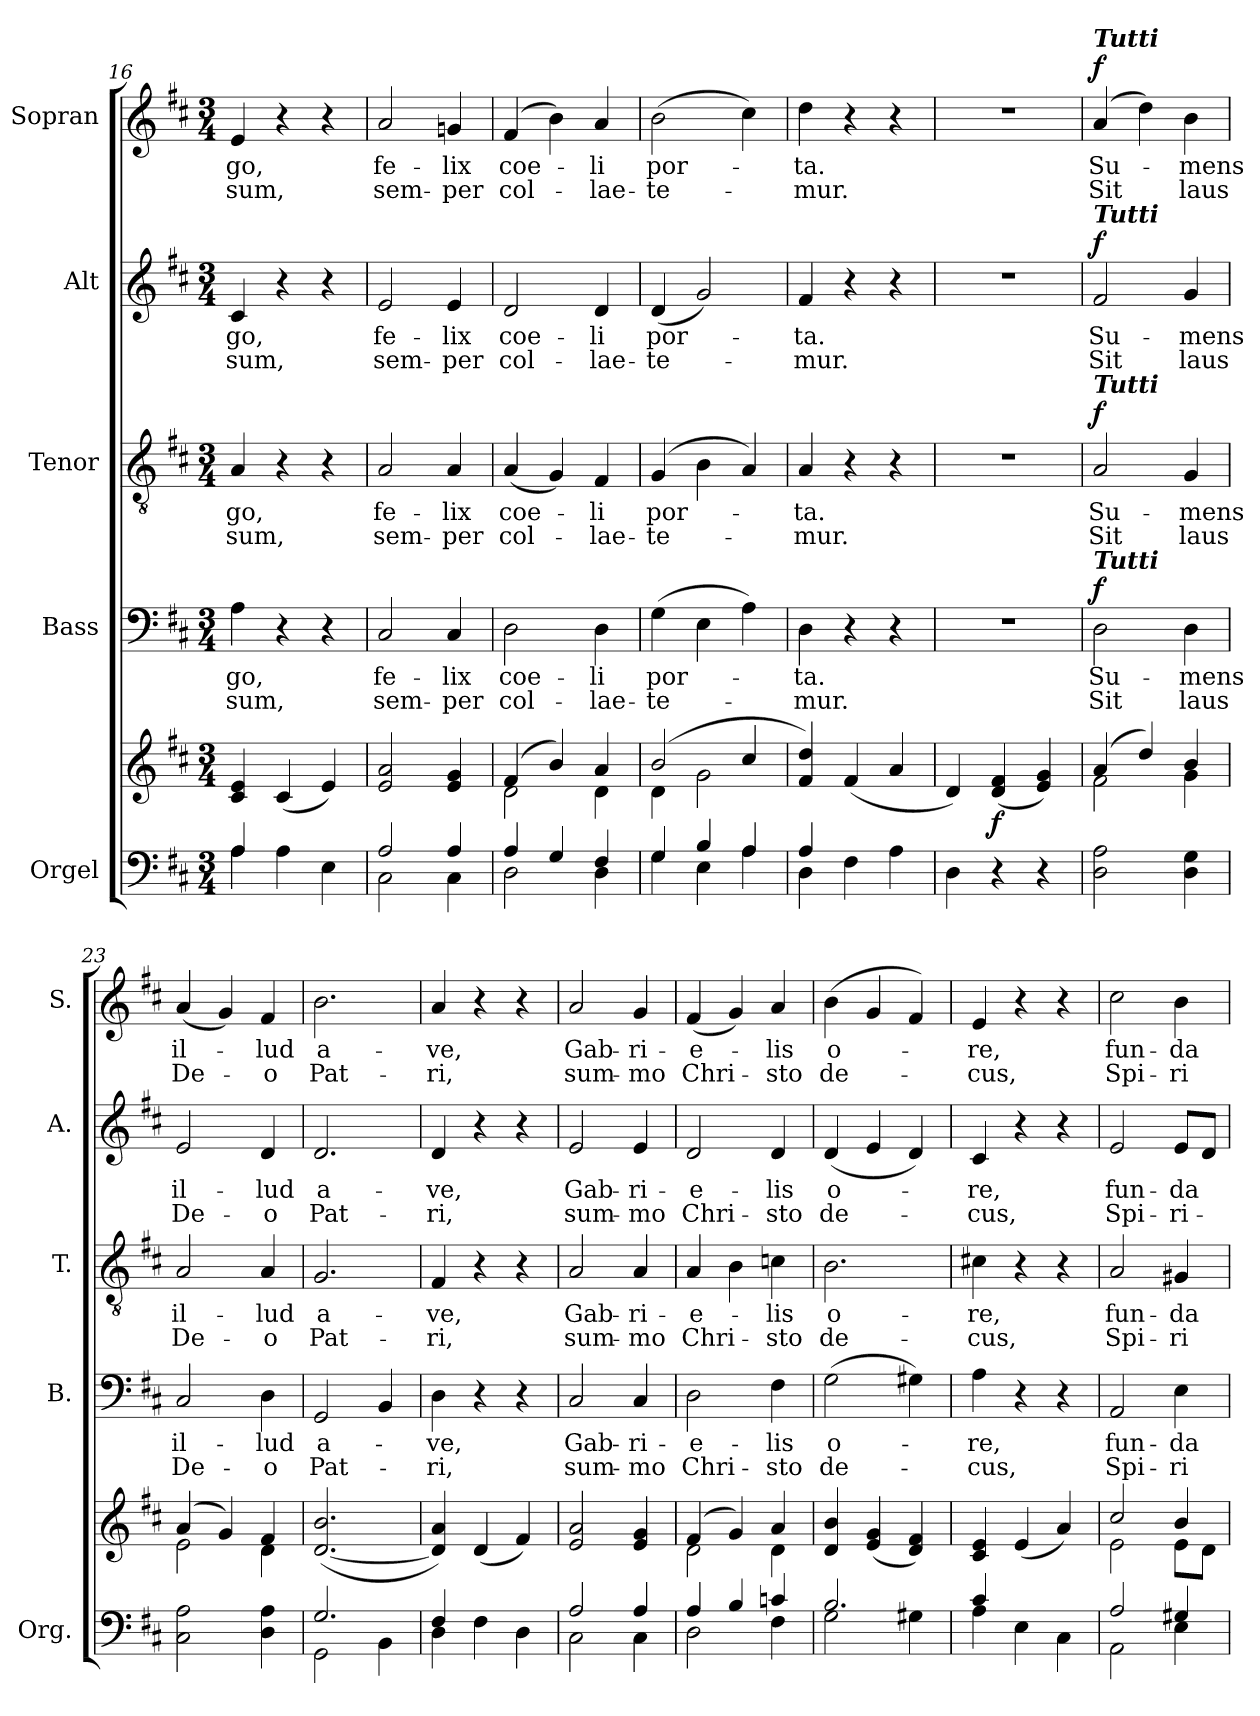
**kern	**kern	**dynam	**kern	**text	**text	**dynam	**kern	**text	**text	**dynam	**kern	**text	**text	**dynam	**kern	**text	**text	**dynam
*part5	*part5	*part5	*part4	*part4	*part4	*part4	*part3	*part3	*part3	*part3	*part2	*part2	*part2	*part2	*part1	*part1	*part1	*part1
*staff6	*staff5	*staff5/6	*staff4	*staff4	*staff4	*staff4	*staff3	*staff3	*staff3	*staff3	*staff2	*staff2	*staff2	*staff2	*staff1	*staff1	*staff1	*staff1
*I"Orgel	*	*	*I"Bass	*	*	*	*I"Tenor	*	*	*	*I"Alt	*	*	*	*I"Sopran	*	*	*
*I'Org.	*	*	*I'B.	*	*	*	*I'T.	*	*	*	*I'A.	*	*	*	*I'S.	*	*	*
*clefF4	*clefG2	*	*clefF4	*	*	*	*clefGv2	*	*	*	*clefG2	*	*	*	*clefG2	*	*	*
*k[f#c#]	*k[f#c#]	*	*k[f#c#]	*	*	*	*k[f#c#]	*	*	*	*k[f#c#]	*	*	*	*k[f#c#]	*	*	*
*D:	*D:	*	*D:	*	*	*	*D:	*	*	*	*D:	*	*	*	*D:	*	*	*
*M3/4	*M3/4	*	*M3/4	*	*	*	*M3/4	*	*	*	*M3/4	*	*	*	*M3/4	*	*	*
=16	=16	=16	=16	=16	=16	=16	=16	=16	=16	=16	=16	=16	=16	=16	=16	=16	=16	=16
*^	*	*	*	*	*	*	*	*	*	*	*	*	*	*	*	*	*	*
!	!	!	!	!	!LO:LY:b	!LO:LY:b	!	!	!LO:LY:b	!LO:LY:b	!	!	!LO:LY:b	!LO:LY:b	!	!	!LO:LY:b	!LO:LY:b	!
4A/	4A\	4c#/ 4e/	.	4A\	-go,	-sum,	.	4A/	-go,	-sum,	.	4c#/	-go,	-sum,	.	4e/	-go,	-sum,	.
4ryy	4A\	(<4c#/	.	4r	.	.	.	4r	.	.	.	4r	.	.	.	4r	.	.	.
4ryy	4E\	4e/)	.	4r	.	.	.	4r	.	.	.	4r	.	.	.	4r	.	.	.
!!LO:LB:g=z
=17	=17	=17	=17	=17	=17	=17	=17	=17	=17	=17	=17	=17	=17	=17	=17	=17	=17	=17	=17
!	!	!	!	!	!LO:LY:b	!LO:LY:b	!	!	!LO:LY:b	!LO:LY:b	!	!	!LO:LY:b	!LO:LY:b	!	!	!LO:LY:b	!LO:LY:b	!
2A/	2C#\	2e/ 2a/	.	2C#/	fe-	sem-	.	2A/	fe-	sem-	.	2e/	fe-	sem-	.	2a/	fe-	sem-	.
!	!	!	!	!	!LO:LY:b	!LO:LY:b	!	!	!LO:LY:b	!LO:LY:b	!	!	!LO:LY:b	!LO:LY:b	!	!	!LO:LY:b	!LO:LY:b	!
4A/	4C#\	4e/ 4g/	.	4C#/	-lix	-per	.	4A/	-lix	-per	.	4e/	-lix	-per	.	4gn/	-lix	-per	.
=18	=18	=18	=18	=18	=18	=18	=18	=18	=18	=18	=18	=18	=18	=18	=18	=18	=18	=18	=18
*	*	*^	*	*	*	*	*	*	*	*	*	*	*	*	*	*	*	*	*
!	!	!	!	!	!	!LO:LY:b	!LO:LY:b	!	!	!LO:LY:b	!LO:LY:b	!	!	!LO:LY:b	!LO:LY:b	!	!	!LO:LY:b	!LO:LY:b	!
4A/	2D\	(4f#/	2d\	.	2D\	coe-	col-	.	(<4A/	coe-	col-	.	2d/	coe-	col-	.	(4f#/	coe-	col-	.
4G/	.	4b/)	.	.	.	.	.	.	4G/)	.	.	.	.	.	.	.	4b\)	.	.	.
!	!	!	!	!	!	!LO:LY:b	!LO:LY:b	!	!	!LO:LY:b	!LO:LY:b	!	!	!LO:LY:b	!LO:LY:b	!	!	!LO:LY:b	!LO:LY:b	!
4F#/	4D\	4a/	4d\	.	4D\	-li	-lae-	.	4F#/	-li	-lae-	.	4d/	-li	-lae-	.	4a/	-li	-lae-	.
=19	=19	=19	=19	=19	=19	=19	=19	=19	=19	=19	=19	=19	=19	=19	=19	=19	=19	=19	=19	=19
!	!	!	!	!	!	!LO:LY:b	!LO:LY:b	!	!	!LO:LY:b	!LO:LY:b	!	!	!LO:LY:b	!LO:LY:b	!	!	!LO:LY:b	!LO:LY:b	!
4G/	4G\	(2b/	4d\	.	(>4G\	por-	-te-	.	(4G/	por-	-te-	.	(<4d/	por-	-te-	.	(>2b\	por-	-te-	.
4B/	4E\	.	2g\	.	4E\	.	.	.	4B\	.	.	.	2g/)	.	.	.	.	.	.	.
4A/	4A\	4cc#/	.	.	4A\)	.	.	.	4A/)	.	.	.	.	.	.	.	4cc#\)	.	.	.
*	*	*v	*v	*	*	*	*	*	*	*	*	*	*	*	*	*	*	*	*	*
=20	=20	=20	=20	=20	=20	=20	=20	=20	=20	=20	=20	=20	=20	=20	=20	=20	=20	=20	=20
!	!	!	!	!	!LO:LY:b	!LO:LY:b	!	!	!LO:LY:b	!LO:LY:b	!	!	!LO:LY:b	!LO:LY:b	!	!	!LO:LY:b	!LO:LY:b	!
4A/	4D\	4f#/ 4dd/)	.	4D\	-ta.	-mur.	.	4A/	-ta.	-mur.	.	4f#/	-ta.	-mur.	.	4dd\	-ta.	-mur.	.
4ryy	4F#\	(<4f#/	.	4r	.	.	.	4r	.	.	.	4r	.	.	.	4r	.	.	.
4ryy	4A\	4a/	.	4r	.	.	.	4r	.	.	.	4r	.	.	.	4r	.	.	.
*v	*v	*	*	*	*	*	*	*	*	*	*	*	*	*	*	*	*	*	*
=21	=21	=21	=21	=21	=21	=21	=21	=21	=21	=21	=21	=21	=21	=21	=21	=21	=21	=21
4D\	4d/)	.	2.r	.	.	.	2.r	.	.	.	2.r	.	.	.	2.r	.	.	.
!	!	!LO:DY:b	!	!	!	!	!	!	!	!	!	!	!	!	!	!	!	!
4r	(<4d/ 4f#/	f	.	.	.	.	.	.	.	.	.	.	.	.	.	.	.	.
4r	4e/ 4g/)	.	.	.	.	.	.	.	.	.	.	.	.	.	.	.	.	.
!!LO:PB:g=z
=22	=22	=22	=22	=22	=22	=22	=22	=22	=22	=22	=22	=22	=22	=22	=22	=22	=22	=22
*	*^	*	*	*	*	*	*	*	*	*	*	*	*	*	*	*	*	*
!	!	!	!	!	!	!	!	!	!	!	!	!	!	!	!	!LO:TX:a:Bi:t=Tutti	!	!	!
!	!	!	!	!	!	!	!	!	!	!	!	!LO:TX:a:Bi:t=Tutti	!	!	!	!	!	!	!
!	!	!	!	!	!	!	!	!LO:TX:a:Bi:t=Tutti	!	!	!	!	!	!	!	!	!	!	!
!	!	!	!	!LO:TX:a:Bi:t=Tutti	!	!	!	!	!	!	!	!	!	!	!	!	!	!	!
!	!	!	!	!	!LO:LY:b	!LO:LY:b	!LO:DY:a	!	!LO:LY:b	!LO:LY:b	!LO:DY:a	!	!LO:LY:b	!LO:LY:b	!LO:DY:a	!	!LO:LY:b	!LO:LY:b	!LO:DY:a
2D\ 2A\	(4a/	2f#\	.	2D\	Su-	Sit	f	2A/	Su-	Sit	f	2f#/	Su-	Sit	f	(4a/	Su-	Sit	f
.	4dd/)	.	.	.	.	.	.	.	.	.	.	.	.	.	.	4dd\)	.	.	.
!	!	!	!	!	!LO:LY:b	!LO:LY:b	!	!	!LO:LY:b	!LO:LY:b	!	!	!LO:LY:b	!LO:LY:b	!	!	!LO:LY:b	!LO:LY:b	!
4D\ 4G\	4b/	4g\	.	4D\	-mens	laus	.	4G/	-mens	laus	.	4g/	-mens	laus	.	4b\	-mens	laus	.
=23	=23	=23	=23	=23	=23	=23	=23	=23	=23	=23	=23	=23	=23	=23	=23	=23	=23	=23	=23
!	!	!	!	!	!LO:LY:b	!LO:LY:b	!	!	!LO:LY:b	!LO:LY:b	!	!	!LO:LY:b	!LO:LY:b	!	!	!LO:LY:b	!LO:LY:b	!
2C#\ 2A\	(4a/	2e\	.	2C#/	il-	De-	.	2A/	il-	De-	.	2e/	il-	De-	.	(<4a/	il-	De-	.
.	4g/)	.	.	.	.	.	.	.	.	.	.	.	.	.	.	4g/)	.	.	.
!	!	!	!	!	!LO:LY:b	!LO:LY:b	!	!	!LO:LY:b	!LO:LY:b	!	!	!LO:LY:b	!LO:LY:b	!	!	!LO:LY:b	!LO:LY:b	!
4D\ 4A\	4f#/	4d\	.	4D\	-lud	-o	.	4A/	-lud	-o	.	4d/	-lud	-o	.	4f#/	-lud	-o	.
=24	=24	=24	=24	=24	=24	=24	=24	=24	=24	=24	=24	=24	=24	=24	=24	=24	=24	=24	=24
*^	*	*	*	*	*	*	*	*	*	*	*	*	*	*	*	*	*	*	*
!	!	!	!	!	!	!LO:LY:b	!LO:LY:b	!	!	!LO:LY:b	!LO:LY:b	!	!	!LO:LY:b	!LO:LY:b	!	!	!LO:LY:b	!LO:LY:b	!
*	*	*v	*v	*	*	*	*	*	*	*	*	*	*	*	*	*	*	*	*	*
2.G/	2GG\	([2.d/ 2.b/	.	2GG/	a-	Pat-	.	2.G/	a-	Pat-	.	2.d/	a-	Pat-	.	2.b\	a-	Pat-	.
.	4BB\	.	.	4BB/	.	.	.	.	.	.	.	.	.	.	.	.	.	.	.
=25	=25	=25	=25	=25	=25	=25	=25	=25	=25	=25	=25	=25	=25	=25	=25	=25	=25	=25	=25
!	!	!	!	!	!LO:LY:b	!LO:LY:b	!	!	!LO:LY:b	!LO:LY:b	!	!	!LO:LY:b	!LO:LY:b	!	!	!LO:LY:b	!LO:LY:b	!
4F#/	4D\	4d/] 4a/)	.	4D\	-ve,	-ri,	.	4F#/	-ve,	-ri,	.	4d/	-ve,	-ri,	.	4a/	-ve,	-ri,	.
4ryy	4F#\	(<4d/	.	4r	.	.	.	4r	.	.	.	4r	.	.	.	4r	.	.	.
4ryy	4D\	4f#/)	.	4r	.	.	.	4r	.	.	.	4r	.	.	.	4r	.	.	.
=26	=26	=26	=26	=26	=26	=26	=26	=26	=26	=26	=26	=26	=26	=26	=26	=26	=26	=26	=26
!	!	!	!	!	!LO:LY:b	!LO:LY:b	!	!	!LO:LY:b	!LO:LY:b	!	!	!LO:LY:b	!LO:LY:b	!	!	!LO:LY:b	!LO:LY:b	!
2A/	2C#\	2e/ 2a/	.	2C#/	Gab-	sum-	.	2A/	Gab-	sum-	.	2e/	Gab-	sum-	.	2a/	Gab-	sum-	.
!	!	!	!	!	!LO:LY:b	!LO:LY:b	!	!	!LO:LY:b	!LO:LY:b	!	!	!LO:LY:b	!LO:LY:b	!	!	!LO:LY:b	!LO:LY:b	!
4A/	4C#\	4e/ 4g/	.	4C#/	-ri-	-mo	.	4A/	-ri-	-mo	.	4e/	-ri-	-mo	.	4g/	-ri-	-mo	.
=27	=27	=27	=27	=27	=27	=27	=27	=27	=27	=27	=27	=27	=27	=27	=27	=27	=27	=27	=27
*	*	*^	*	*	*	*	*	*	*	*	*	*	*	*	*	*	*	*	*
!	!	!	!	!	!	!LO:LY:b	!LO:LY:b	!	!	!LO:LY:b	!LO:LY:b	!	!	!LO:LY:b	!LO:LY:b	!	!	!LO:LY:b	!LO:LY:b	!
4A/	2D\	(4f#/	2d\	.	2D\	-e-	Chri-	.	4A/	-e-	Chri-	.	2d/	-e-	Chri-	.	(<4f#/	-e-	Chri-	.
4B/	.	4g/)	.	.	.	.	.	.	4B\	.	.	.	.	.	.	.	4g/)	.	.	.
!	!	!	!	!	!	!LO:LY:b	!LO:LY:b	!	!	!LO:LY:b	!LO:LY:b	!	!	!LO:LY:b	!LO:LY:b	!	!	!LO:LY:b	!LO:LY:b	!
4cn/	4F#\	4a/	4d\	.	4F#\	-lis	-sto	.	4cn\	-lis	-sto	.	4d/	-lis	-sto	.	4a/	-lis	-sto	.
!!LO:LB:g=z
=28	=28	=28	=28	=28	=28	=28	=28	=28	=28	=28	=28	=28	=28	=28	=28	=28	=28	=28	=28	=28
!	!	!	!	!	!	!LO:LY:b	!LO:LY:b	!	!	!LO:LY:b	!LO:LY:b	!	!	!LO:LY:b	!LO:LY:b	!	!	!LO:LY:b	!LO:LY:b	!
*	*	*v	*v	*	*	*	*	*	*	*	*	*	*	*	*	*	*	*	*	*
2.B/	2G\	4d/ 4b/	.	(>2G\	o-	de-	.	2.B\	o-	de-	.	(<4d/	o-	de-	.	(>4b\	o-	de-	.
.	.	(<4e/ 4g/	.	.	.	.	.	.	.	.	.	4e/	.	.	.	4g/	.	.	.
.	4G#X\	4d/ 4f#/)	.	4G#X\)	.	.	.	.	.	.	.	4d/)	.	.	.	4f#/)	.	.	.
=29	=29	=29	=29	=29	=29	=29	=29	=29	=29	=29	=29	=29	=29	=29	=29	=29	=29	=29	=29
!	!	!	!	!	!LO:LY:b	!LO:LY:b	!	!	!LO:LY:b	!LO:LY:b	!	!	!LO:LY:b	!LO:LY:b	!	!	!LO:LY:b	!LO:LY:b	!
4c#/	4A\	4c#/ 4e/	.	4A\	-re,	-cus,	.	4c#X\	-re,	-cus,	.	4c#/	-re,	-cus,	.	4e/	-re,	-cus,	.
4ryy	4E\	(<4e/	.	4r	.	.	.	4r	.	.	.	4r	.	.	.	4r	.	.	.
4ryy	4C#\	4a/)	.	4r	.	.	.	4r	.	.	.	4r	.	.	.	4r	.	.	.
=30	=30	=30	=30	=30	=30	=30	=30	=30	=30	=30	=30	=30	=30	=30	=30	=30	=30	=30	=30
*	*	*^	*	*	*	*	*	*	*	*	*	*	*	*	*	*	*	*	*
!	!	!	!	!	!	!LO:LY:b	!LO:LY:b	!	!	!LO:LY:b	!LO:LY:b	!	!	!LO:LY:b	!LO:LY:b	!	!	!LO:LY:b	!LO:LY:b	!
2A/	2AA\	2cc#/	2e\	.	2AA/	fun-	Spi-	.	2A/	fun-	Spi-	.	2e/	fun-	Spi-	.	2cc#\	fun-	Spi-	.
!	!	!	!	!	!	!LO:LY:b	!LO:LY:b	!	!	!LO:LY:b	!LO:LY:b	!	!	!LO:LY:b	!LO:LY:b	!	!	!LO:LY:b	!LO:LY:b	!
4G#X/	4E\	4b/	8e\L	.	4E\	-da	-ri-	.	4G#X/	-da	-ri-	.	8e/L	-da	-ri-	.	4b\	-da	-ri-	.
.	.	.	8d\J	.	.	.	.	.	.	.	.	.	8d/J	.	.	.	.	.	.	.
*v	*v	*	*	*	*	*	*	*	*	*	*	*	*	*	*	*	*	*	*	*
*	*v	*v	*	*	*	*	*	*	*	*	*	*	*	*	*	*	*	*	*
=	=	=	=	=	=	=	=	=	=	=	=	=	=	=	=	=	=	=
*-	*-	*-	*-	*-	*-	*-	*-	*-	*-	*-	*-	*-	*-	*-	*-	*-	*-	*-
